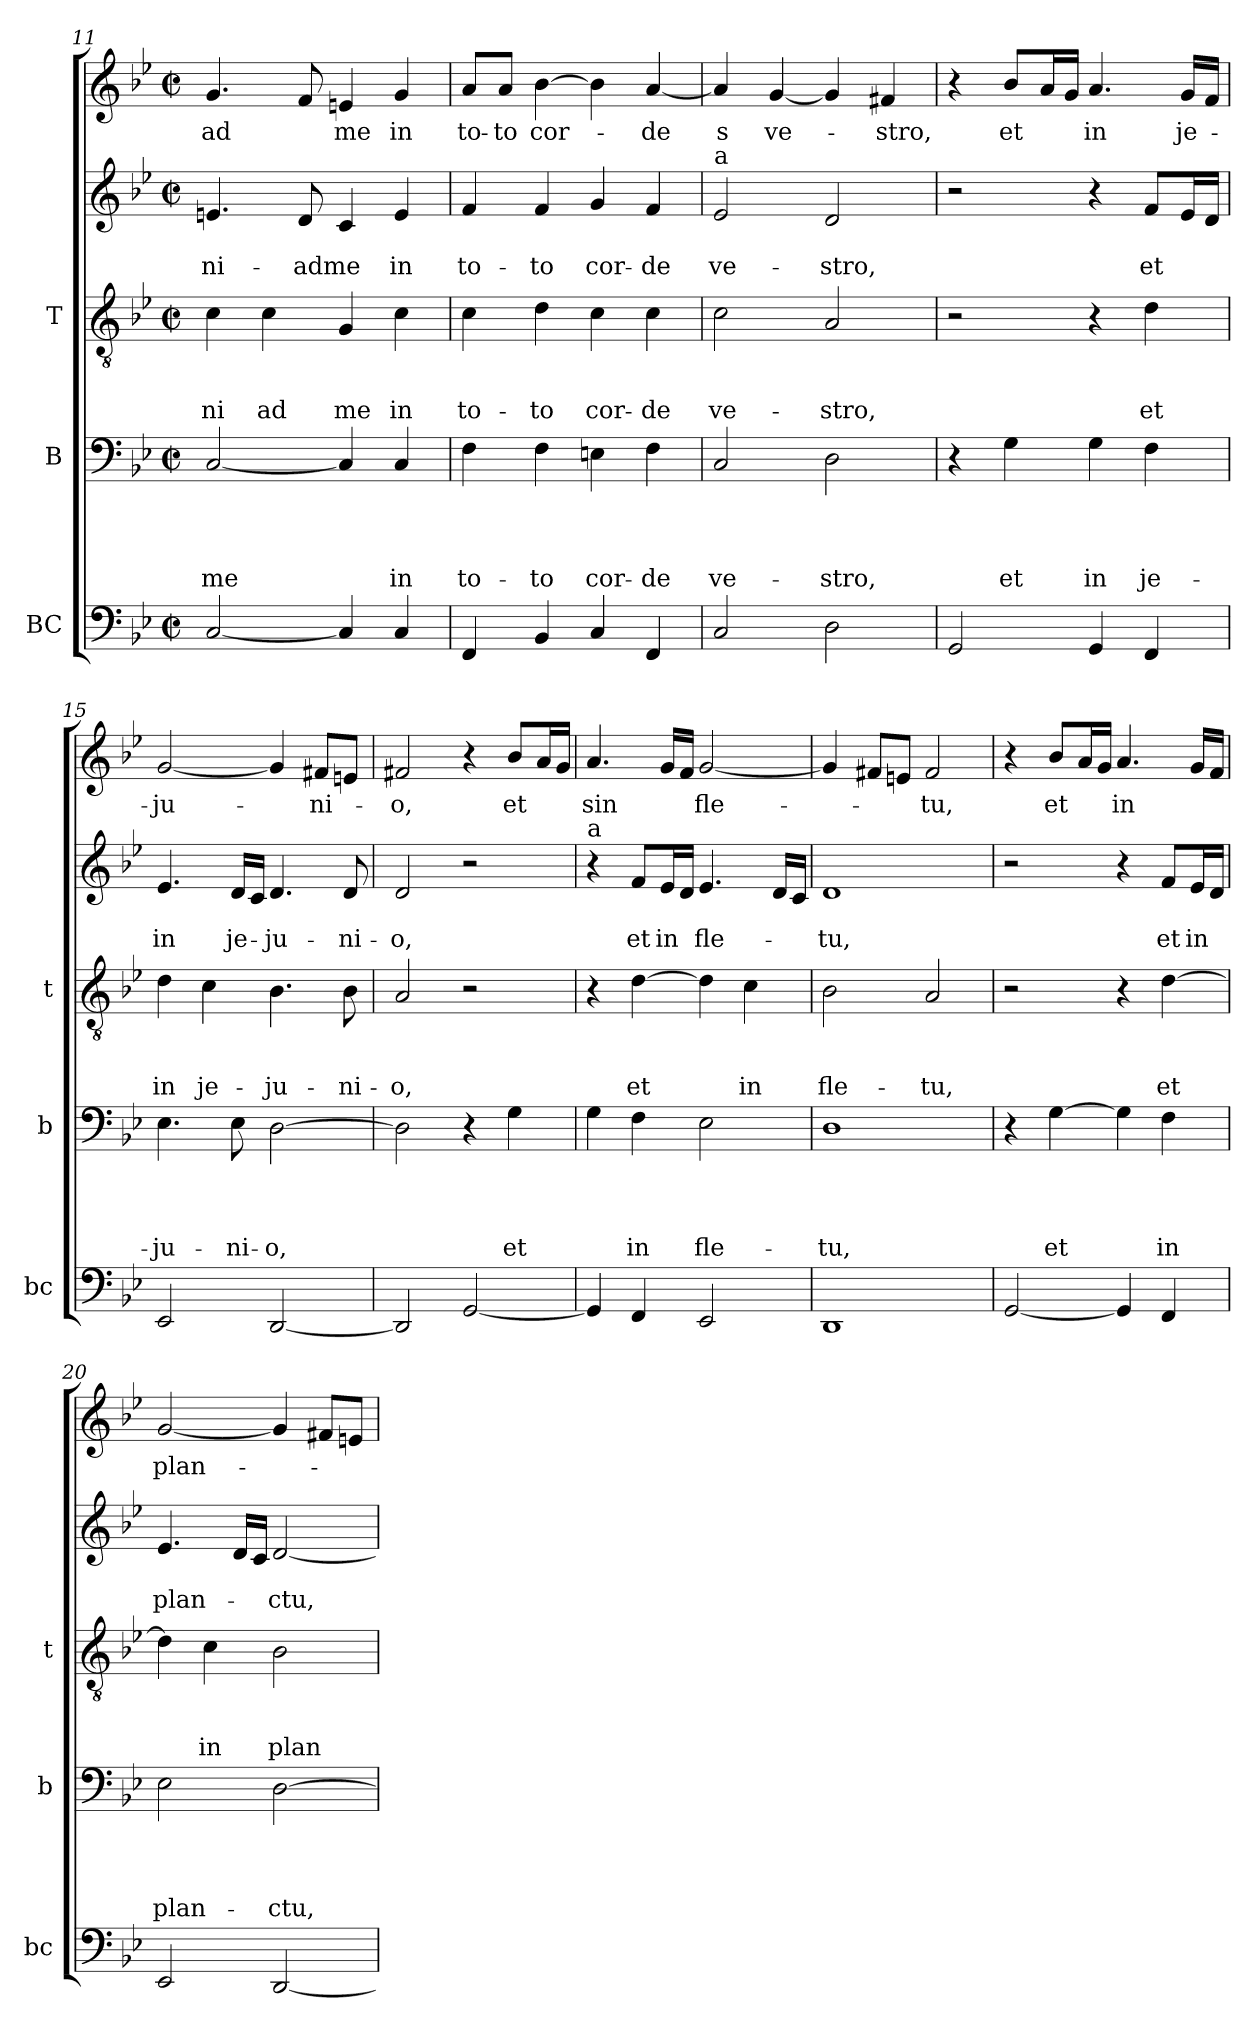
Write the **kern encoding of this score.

**kern	**kern	**text	**text	**text	**text	**kern	**text	**text	**text	**kern	**text	**text	**kern	**text
*part5	*part4	*part4	*part4	*part4	*part4	*part3	*part3	*part3	*part3	*part2	*part2	*part2	*part1	*part1
*staff5	*staff4	*staff4	*staff4	*staff4	*staff4	*staff3	*staff3	*staff3	*staff3	*staff2	*staff2	*staff2	*staff1	*staff1
*I"BC	*I"B	*	*	*	*	*I"T	*	*	*	*	*	*	*	*
*I'bc	*I'b	*	*	*	*	*I't	*	*	*	*	*	*	*	*
*clefF4	*clefF4	*	*	*	*	*clefGv2	*	*	*	*clefG2	*	*	*clefG2	*
*k[b-e-]	*k[b-e-]	*	*	*	*	*k[b-e-]	*	*	*	*k[b-e-]	*	*	*k[b-e-]	*
*B-:	*B-:	*	*	*	*	*B-:	*	*	*	*B-:	*	*	*B-:	*
*M2/2	*M2/2	*	*	*	*	*M2/2	*	*	*	*M2/2	*	*	*M2/2	*
*met(c|)	*met(c|)	*	*	*	*	*met(c|)	*	*	*	*met(c|)	*	*	*met(c|)	*
=11	=11	=11	=11	=11	=11	=11	=11	=11	=11	=11	=11	=11	=11	=11
!	!	!	!	!	!LO:LY:b	!	!	!	!LO:LY:b:rj	!	!	!LO:LY:b	!	!LO:LY:b
[<2C/	[<2C/	.	.	.	me	4c\	.	.	-ni	4.en/	.	-ni-	4.g/	ad
!	!	!	!	!	!	!	!	!	!LO:LY:b	!	!	!	!	!
.	.	.	.	.	.	4c\	.	.	ad	.	.	.	.	.
!	!	!	!	!	!	!	!	!	!	!	!	!LO:LY:b	!	!
.	.	.	.	.	.	.	.	.	.	8d/	.	-adme	8f/	.
!	!	!	!	!	!	!	!	!	!LO:LY:b	!	!	!	!	!LO:LY:b
4C/]	4C/]	.	.	.	.	4G/	.	.	me	4c/	.	.	4en/	me
!	!	!	!	!	!LO:LY:b	!	!	!	!LO:LY:b:rj	!	!	!LO:LY:b	!	!LO:LY:b
4C/	4C/	.	.	.	in	4c\	.	.	in	4e/	.	in	4g/	in
=12	=12	=12	=12	=12	=12	=12	=12	=12	=12	=12	=12	=12	=12	=12
!	!	!	!	!	!LO:LY:b	!	!	!	!LO:LY:b	!	!	!LO:LY:b	!	!LO:LY:b
4FF/	4F\	.	.	.	to-	4c\	.	.	to-	4f/	.	to-	8a/L	to-
!	!	!	!	!	!	!	!	!	!	!	!	!	!	!LO:LY:b
.	.	.	.	.	.	.	.	.	.	.	.	.	8a/J	-to
!	!	!	!	!	!LO:LY:b	!	!	!	!LO:LY:b	!	!	!LO:LY:b	!	!LO:LY:b
4BB-/	4F\	.	.	.	-to	4d\	.	.	-to	4f/	.	-to	[>4b-\	cor-
!	!	!	!	!	!LO:LY:b	!	!	!	!LO:LY:b	!	!	!LO:LY:b	!	!
4C/	4En\	.	.	.	cor-	4c\	.	.	cor-	4g/	.	cor-	4b-\]	.
!	!	!	!	!	!LO:LY:b	!	!	!	!LO:LY:b	!	!	!LO:LY:b	!	!LO:LY:b
4FF/	4F\	.	.	.	-de	4c\	.	.	-de	4f/	.	-de	[>4a/	-de
!!LO:PB:g=z
=13	=13	=13	=13	=13	=13	=13	=13	=13	=13	=13	=13	=13	=13	=13
!	!	!	!	!	!	!	!	!	!	!LO:TX:a:t=a	!	!	!	!
!	!	!	!	!	!LO:LY:b	!	!	!	!LO:LY:b	!	!	!LO:LY:b	!	!LO:LY:b:rj
2C/	2C/	.	.	.	ve-	2c\	.	.	ve-	2e-/	.	ve-	4a/]	s
!	!	!	!	!	!	!	!	!	!	!	!	!	!	!LO:LY:b
.	.	.	.	.	.	.	.	.	.	.	.	.	[<4g/	ve-
!	!	!	!	!	!LO:LY:b	!	!	!	!LO:LY:b	!	!	!LO:LY:b	!	!
2D\	2D\	.	.	.	-stro,	2A/	.	.	-stro,	2d/	.	-stro,	4g/]	.
!	!	!	!	!	!	!	!	!	!	!	!	!	!	!LO:LY:b
.	.	.	.	.	.	.	.	.	.	.	.	.	4f#X/	-stro,
=14	=14	=14	=14	=14	=14	=14	=14	=14	=14	=14	=14	=14	=14	=14
2GG/	4r	.	.	.	.	2r	.	.	.	2r	.	.	4r	.
!	!	!	!	!	!LO:LY:b	!	!	!	!	!	!	!	!	!LO:LY:b
.	4G\	.	.	.	et	.	.	.	.	.	.	.	8b-/L	et
.	.	.	.	.	.	.	.	.	.	.	.	.	16a/L	.
.	.	.	.	.	.	.	.	.	.	.	.	.	16g/JJ	.
!	!	!	!	!	!LO:LY:b	!	!	!	!	!	!	!	!	!LO:LY:b
4GG/	4G\	.	.	.	in	4r	.	.	.	4r	.	.	4.a/	in
!	!	!	!	!	!LO:LY:b	!	!	!	!LO:LY:b:rj	!	!	!LO:LY:b	!	!
4FF/	4F\	.	.	.	je-	4d\	.	.	et	8f/L	.	et	.	.
!	!	!	!	!	!	!	!	!	!	!	!	!	!	!LO:LY:b
.	.	.	.	.	.	.	.	.	.	16e-/L	.	.	16g/LL	je-
.	.	.	.	.	.	.	.	.	.	16d/JJ	.	.	16f/JJ	.
=15	=15	=15	=15	=15	=15	=15	=15	=15	=15	=15	=15	=15	=15	=15
!	!	!	!	!	!LO:LY:b	!	!	!	!LO:LY:b:rj	!	!	!LO:LY:b	!	!LO:LY:b
2EE-/	4.E-\	.	.	.	-ju-	4d\	.	.	in	4.e-/	.	in	[<2g/	-ju-
!	!	!	!	!	!	!	!	!	!LO:LY:b	!	!	!	!	!
.	.	.	.	.	.	4c\	.	.	je-	.	.	.	.	.
!	!	!	!	!	!LO:LY:b	!	!	!	!	!	!	!LO:LY:b	!	!
.	8E-\	.	.	.	-ni-	.	.	.	.	16d/LL	.	je-	.	.
.	.	.	.	.	.	.	.	.	.	16c/JJ	.	.	.	.
!	!	!	!	!	!LO:LY:b	!	!	!	!LO:LY:b	!	!	!LO:LY:b	!	!
[<2DD/	[>2D\	.	.	.	-o,	4.B-\	.	.	-ju-	4.d/	.	-ju-	4g/]	.
!	!	!	!	!	!	!	!	!	!	!	!	!	!	!LO:LY:b
.	.	.	.	.	.	.	.	.	.	.	.	.	8f#X/L	-ni-
!	!	!	!	!	!	!	!	!	!LO:LY:b:rj	!	!	!LO:LY:b	!	!
.	.	.	.	.	.	8B-\	.	.	-ni-	8d/	.	-ni-	8en/J	.
=16	=16	=16	=16	=16	=16	=16	=16	=16	=16	=16	=16	=16	=16	=16
!	!	!	!	!	!	!	!	!	!LO:LY:b	!	!	!LO:LY:b	!	!LO:LY:b
2DD/]	2D\]	.	.	.	.	2A/	.	.	-o,	2d/	.	-o,	2f#X/	-o,
[<2GG/	4r	.	.	.	.	2r	.	.	.	2r	.	.	4r	.
!	!	!	!	!	!LO:LY:b	!	!	!	!	!	!	!	!	!LO:LY:b
.	4G\	.	.	.	et	.	.	.	.	.	.	.	8b-/L	et
.	.	.	.	.	.	.	.	.	.	.	.	.	16a/L	.
.	.	.	.	.	.	.	.	.	.	.	.	.	16g/JJ	.
!!LO:LB:g=z
=17	=17	=17	=17	=17	=17	=17	=17	=17	=17	=17	=17	=17	=17	=17
!	!	!	!	!	!	!	!	!	!	!LO:TX:a:t=a	!	!	!	!
!	!	!	!	!	!	!	!	!	!	!	!	!	!	!LO:LY:b:rj
4GG/]	4G\	.	.	.	.	4r	.	.	.	4r	.	.	4.a/	sin
!	!	!	!	!	!LO:LY:b	!	!	!	!LO:LY:b	!	!	!LO:LY:b	!	!
4FF/	4F\	.	.	.	in	[>4d\	.	.	et	8f/L	.	et	.	.
!	!	!	!	!	!	!	!	!	!	!	!	!LO:LY:b	!	!
.	.	.	.	.	.	.	.	.	.	16e-/L	.	in	16g/LL	.
.	.	.	.	.	.	.	.	.	.	16d/JJ	.	.	16f/JJ	.
!	!	!	!	!	!LO:LY:b	!	!	!	!	!	!	!LO:LY:b	!	!LO:LY:b
2EE-/	2E-\	.	.	.	fle-	4d\]	.	.	.	4.e-/	.	fle-	[<2g/	fle-
!	!	!	!	!	!	!	!	!	!LO:LY:b:rj	!	!	!	!	!
.	.	.	.	.	.	4c\	.	.	in	.	.	.	.	.
.	.	.	.	.	.	.	.	.	.	16d/LL	.	.	.	.
.	.	.	.	.	.	.	.	.	.	16c/JJ	.	.	.	.
=18	=18	=18	=18	=18	=18	=18	=18	=18	=18	=18	=18	=18	=18	=18
!	!	!	!	!	!LO:LY:b	!	!	!	!LO:LY:b	!	!	!LO:LY:b	!	!
1DD	1D	.	.	.	-tu,	2B-\	.	.	fle-	1d	.	-tu,	4g/]	.
.	.	.	.	.	.	.	.	.	.	.	.	.	8f#X/L	.
.	.	.	.	.	.	.	.	.	.	.	.	.	8en/J	.
!	!	!	!	!	!	!	!	!	!LO:LY:b	!	!	!	!	!LO:LY:b
.	.	.	.	.	.	2A/	.	.	-tu,	.	.	.	2f#/	-tu,
=19	=19	=19	=19	=19	=19	=19	=19	=19	=19	=19	=19	=19	=19	=19
[<2GG/	4r	.	.	.	.	2r	.	.	.	2r	.	.	4r	.
!	!	!	!	!	!LO:LY:b	!	!	!	!	!	!	!	!	!LO:LY:b
.	[>4G\	.	.	.	et	.	.	.	.	.	.	.	8b-/L	et
.	.	.	.	.	.	.	.	.	.	.	.	.	16a/L	.
.	.	.	.	.	.	.	.	.	.	.	.	.	16g/JJ	.
!	!	!	!	!	!	!	!	!	!	!	!	!	!	!LO:LY:b
4GG/]	4G\]	.	.	.	.	4r	.	.	.	4r	.	.	4.a/	in
!	!	!	!	!	!LO:LY:b	!	!	!	!LO:LY:b	!	!	!LO:LY:b	!	!
4FF/	4F\	.	.	.	in	[>4d\	.	.	et	8f/L	.	et	.	.
!	!	!	!	!	!	!	!	!	!	!	!	!LO:LY:b	!	!
.	.	.	.	.	.	.	.	.	.	16e-/L	.	in	16g/LL	.
.	.	.	.	.	.	.	.	.	.	16d/JJ	.	.	16f/JJ	.
=20	=20	=20	=20	=20	=20	=20	=20	=20	=20	=20	=20	=20	=20	=20
!	!	!	!	!	!LO:LY:b	!	!	!	!	!	!	!LO:LY:b	!	!LO:LY:b
2EE-/	2E-\	.	.	.	plan-	4d\]	.	.	.	4.e-/	.	plan-	[<2g/	plan-
!	!	!	!	!	!	!	!	!	!LO:LY:b:rj	!	!	!	!	!
.	.	.	.	.	.	4c\	.	.	in	.	.	.	.	.
.	.	.	.	.	.	.	.	.	.	16d/LL	.	.	.	.
.	.	.	.	.	.	.	.	.	.	16c/JJ	.	.	.	.
!	!	!	!	!	!LO:LY:b	!	!	!	!LO:LY:b	!	!	!LO:LY:b	!	!
[<2DD/	[<2D\	.	.	.	-ctu,	2B-\	.	.	plan-	[<2d/	.	-ctu,	4g/]	.
.	.	.	.	.	.	.	.	.	.	.	.	.	8f#X/L	.
.	.	.	.	.	.	.	.	.	.	.	.	.	8en/J	.
=	=	=	=	=	=	=	=	=	=	=	=	=	=	=
*-	*-	*-	*-	*-	*-	*-	*-	*-	*-	*-	*-	*-	*-	*-
